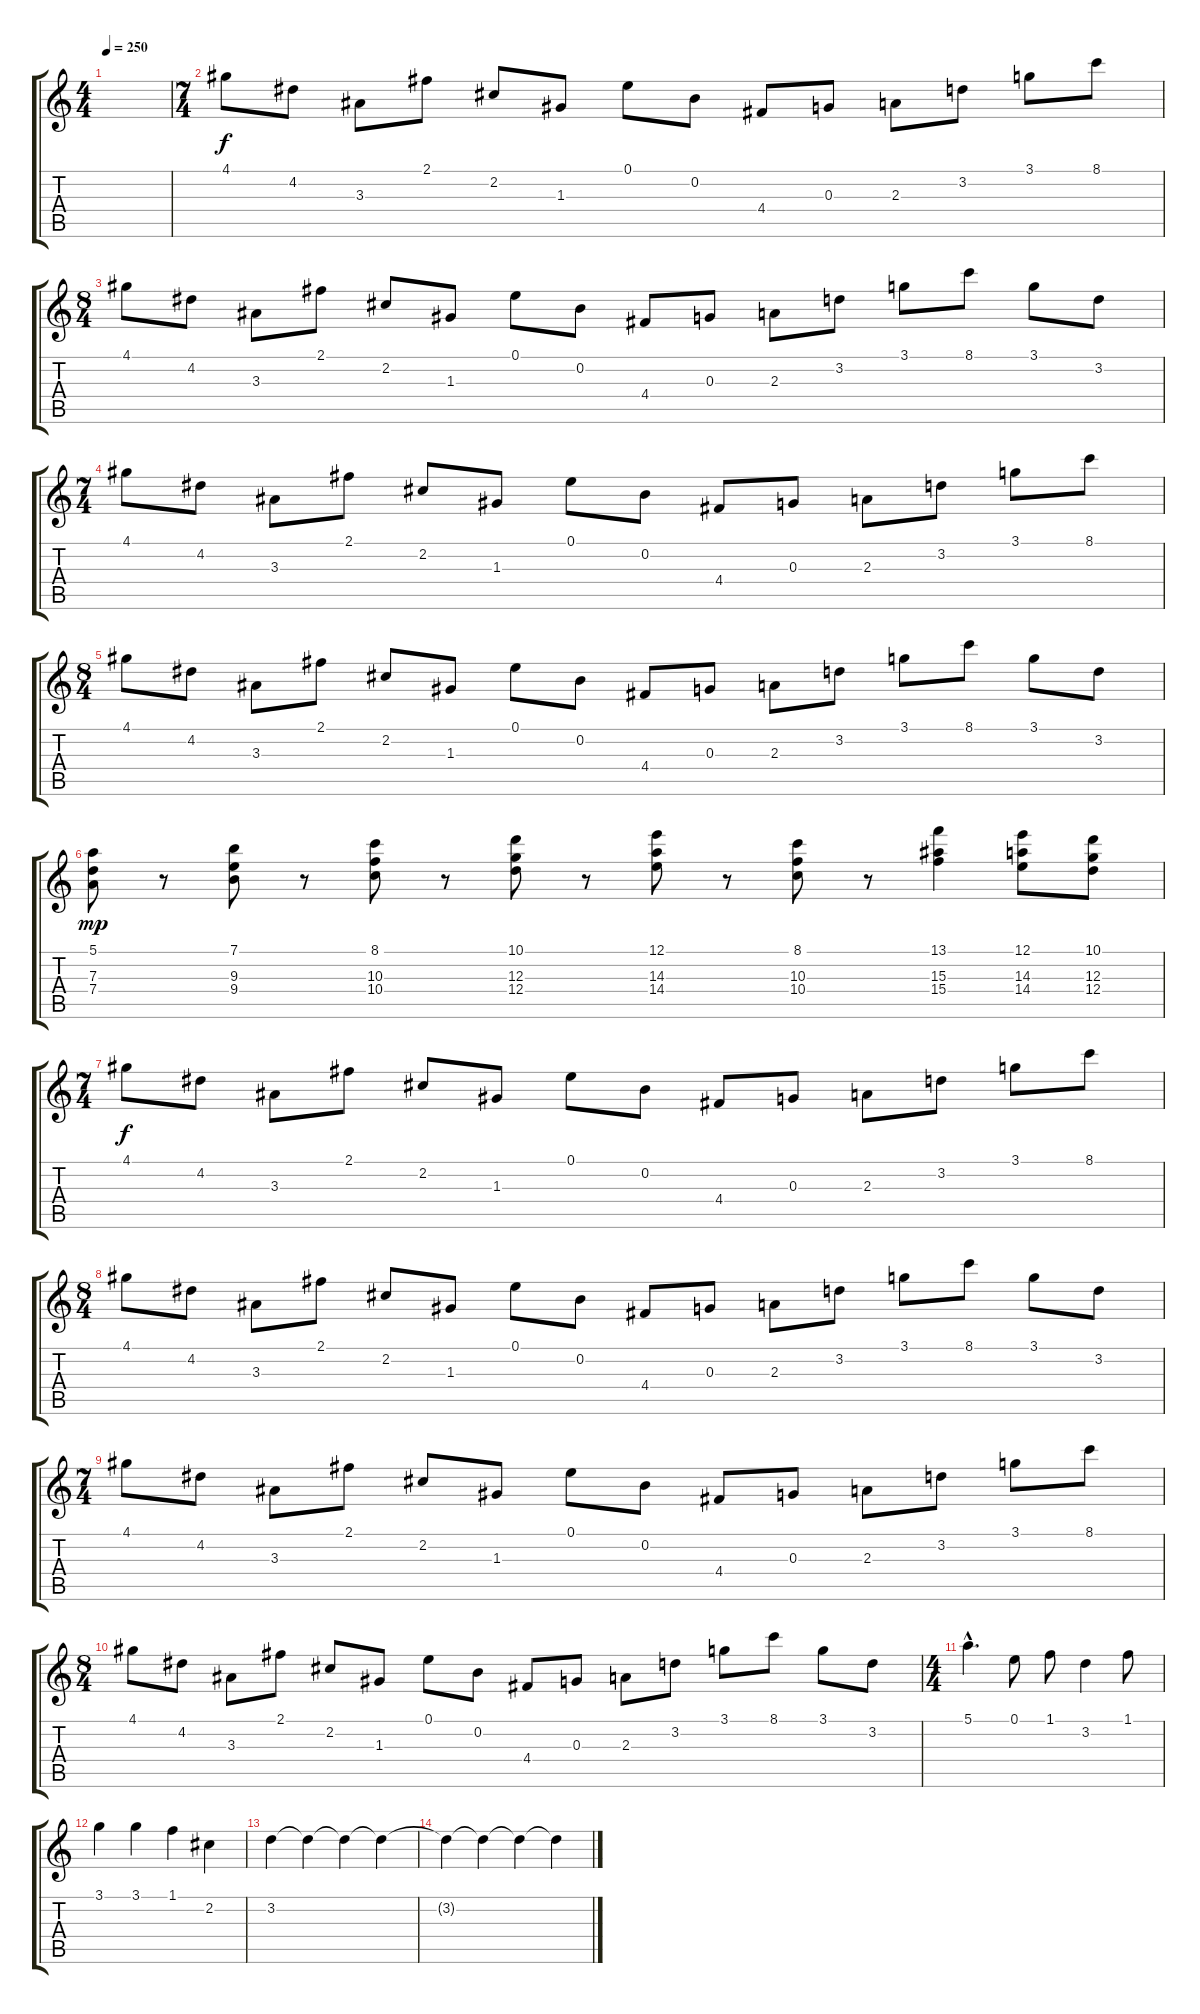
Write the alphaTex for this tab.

\track "" {instrument percussiveorgan}
\staff {score tabs}
\tuning (E5 B4 G4 D4 A3 E3) {hide}
\ts (4 4)
\tempo 250
\clef g2
\ks c
|
\ts (7 4)
4.1.8 4.2.8 3.3.8 2.1.8 2.2.8 1.3.8 0.1.8 0.2.8 4.4.8 0.3.8 2.3.8 3.2.8 3.1.8 8.1.8 |
\ts (8 4)
4.1.8 4.2.8 3.3.8 2.1.8 2.2.8 1.3.8 0.1.8 0.2.8 4.4.8 0.3.8 2.3.8 3.2.8 3.1.8 8.1.8 3.1.8 3.2.8 |
\ts (7 4)
4.1.8 4.2.8 3.3.8 2.1.8 2.2.8 1.3.8 0.1.8 0.2.8 4.4.8 0.3.8 2.3.8 3.2.8 3.1.8 8.1.8 |
\ts (8 4)
4.1.8 4.2.8 3.3.8 2.1.8 2.2.8 1.3.8 0.1.8 0.2.8 4.4.8 0.3.8 2.3.8 3.2.8 3.1.8 8.1.8 3.1.8 3.2.8 |
(5.1 7.3 7.4).8{dy mp} r.8 (7.1 9.3 9.4).8 r.8 (8.1 10.3 10.4).8 r.8 (10.1 12.3 12.4).8 r.8 (12.1 14.3 14.4).8 r.8 (8.1 10.3 10.4).8 r.8 (13.1 15.3 15.4).4 (12.1 14.3 14.4).8 (10.1 12.3 12.4).8 |
\ts (7 4)
4.1.8{dy f} 4.2.8 3.3.8 2.1.8 2.2.8 1.3.8 0.1.8 0.2.8 4.4.8 0.3.8 2.3.8 3.2.8 3.1.8 8.1.8 |
\ts (8 4)
4.1.8 4.2.8 3.3.8 2.1.8 2.2.8 1.3.8 0.1.8 0.2.8 4.4.8 0.3.8 2.3.8 3.2.8 3.1.8 8.1.8 3.1.8 3.2.8 |
\ts (7 4)
4.1.8 4.2.8 3.3.8 2.1.8 2.2.8 1.3.8 0.1.8 0.2.8 4.4.8 0.3.8 2.3.8 3.2.8 3.1.8 8.1.8 |
\ts (8 4)
4.1.8 4.2.8 3.3.8 2.1.8 2.2.8 1.3.8 0.1.8 0.2.8 4.4.8 0.3.8 2.3.8 3.2.8 3.1.8 8.1.8 3.1.8 3.2.8 |
\ts (4 4)
5.1{hac}.4{d} 0.1.8 1.1.8 3.2.4 1.1.8 |
3.1.4 3.1.4 1.1.4 2.2.4 |
3.2.4 3.2{t}.4 3.2{t}.4 3.2{t}.4 |
3.2{t}.4 3.2{t}.4 3.2{t}.4 3.2{t}.4
